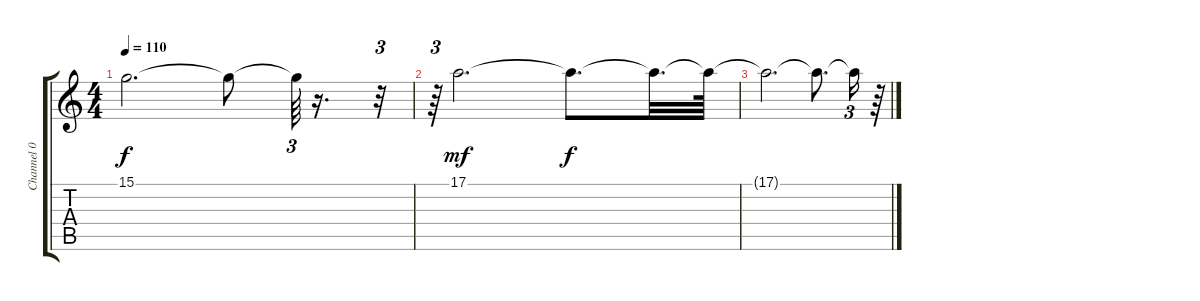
\track ("Channel 0" "Channel 0") {instrument flute}
\staff {score tabs}
\tuning (E4 B3 G3 D3 A2 E2) {hide}
\ts (4 4)
\tempo 110
\clef g2
\ks c
15.1{t}.2{d dy f} 15.1{t}.8 15.1{t}.64{tu (3 2)} r.16{d} r.32{tu (3 2)} |
r.64{tu (3 2)} 17.1.2{d dy mf} 17.1{t}.8{d dy f} 17.1{t}.32{d} 17.1{t}.64 |
17.1{t}.2{d} 17.1{t}.8{d} 17.1{t}.16{tu (3 2)} r.64
